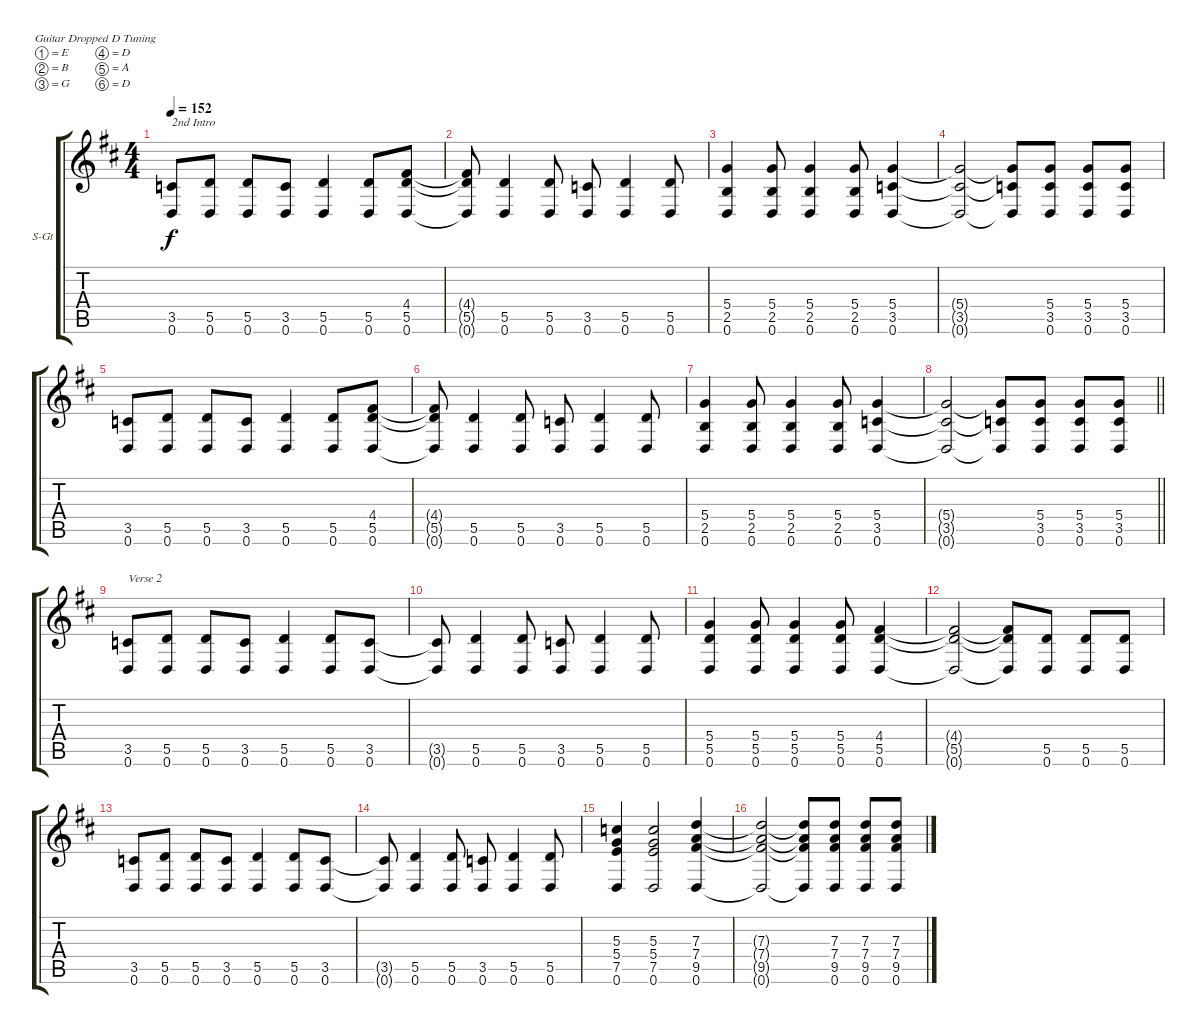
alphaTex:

\bracketExtendMode groupsimilarinstruments
\firstSystemTrackNameOrientation horizontal
\otherSystemsTrackNameOrientation horizontal
\track ("Acoustic" "S-Gt") {instrument acousticguitarsteel}
\staff {score tabs}
\tuning (E4 B3 G3 D3 A2 D2)
\ts (4 4)
\tempo 152
\clef g2
\ks d
(3.5 0.6).8{txt "2nd Intro" dy f} (5.5 0.6).8 (5.5 0.6).8 (3.5 0.6).8 (5.5 0.6).4 (5.5 0.6).8 (4.4 5.5 0.6).8 |
(4.4{t} 5.5{t} 0.6{t}).8 (5.5 0.6).4 (5.5 0.6).8 (3.5 0.6).8 (5.5 0.6).4 (5.5 0.6).8 |
(5.4 2.5 0.6).4 (5.4 2.5 0.6).8 (5.4 2.5 0.6).4 (5.4 2.5 0.6).8 (5.4 3.5 0.6).4 |
(5.4{t} 3.5{t} 0.6{t}).2 (5.4{t} 3.5{t} 0.6{t}).8 (5.4 3.5 0.6).8 (5.4 3.5 0.6).8 (5.4 3.5 0.6).8 |
(3.5 0.6).8 (5.5 0.6).8 (5.5 0.6).8 (3.5 0.6).8 (5.5 0.6).4 (5.5 0.6).8 (4.4 5.5 0.6).8 |
(4.4{t} 5.5{t} 0.6{t}).8 (5.5 0.6).4 (5.5 0.6).8 (3.5 0.6).8 (5.5 0.6).4 (5.5 0.6).8 |
(5.4 2.5 0.6).4 (5.4 2.5 0.6).8 (5.4 2.5 0.6).4 (5.4 2.5 0.6).8 (5.4 3.5 0.6).4 |
\barLineRight lightlight
(5.4{t} 3.5{t} 0.6{t}).2 (5.4{t} 3.5{t} 0.6{t}).8 (5.4 3.5 0.6).8 (5.4 3.5 0.6).8 (5.4 3.5 0.6).8 |
(3.5 0.6).8{txt "Verse 2"} (5.5 0.6).8 (5.5 0.6).8 (3.5 0.6).8 (5.5 0.6).4 (5.5 0.6).8 (3.5 0.6).8 |
(3.5{t} 0.6{t}).8 (5.5 0.6).4 (5.5 0.6).8 (3.5 0.6).8 (5.5 0.6).4 (5.5 0.6).8 |
(5.4 5.5 0.6).4 (5.4 5.5 0.6).8 (5.4 5.5 0.6).4 (5.4 5.5 0.6).8 (4.4 5.5 0.6).4 |
(4.4{t} 5.5{t} 0.6{t}).2 (4.4{t} 5.5{t} 0.6{t}).8 (5.5 0.6).8 (5.5 0.6).8 (5.5 0.6).8 |
(3.5 0.6).8 (5.5 0.6).8 (5.5 0.6).8 (3.5 0.6).8 (5.5 0.6).4 (5.5 0.6).8 (3.5 0.6).8 |
(3.5{t} 0.6{t}).8 (5.5 0.6).4 (5.5 0.6).8 (3.5 0.6).8 (5.5 0.6).4 (5.5 0.6).8 |
(5.3 5.4 7.5 0.6).4 (5.3 5.4 7.5 0.6).2 (7.3 7.4 9.5 0.6).4 |
(7.3{t} 7.4{t} 9.5{t} 0.6{t}).2 (7.3{t} 7.4{t} 9.5{t} 0.6{t}).8 (7.3 7.4 9.5 0.6).8 (7.3 7.4 9.5 0.6).8 (7.3 7.4 9.5 0.6).8
